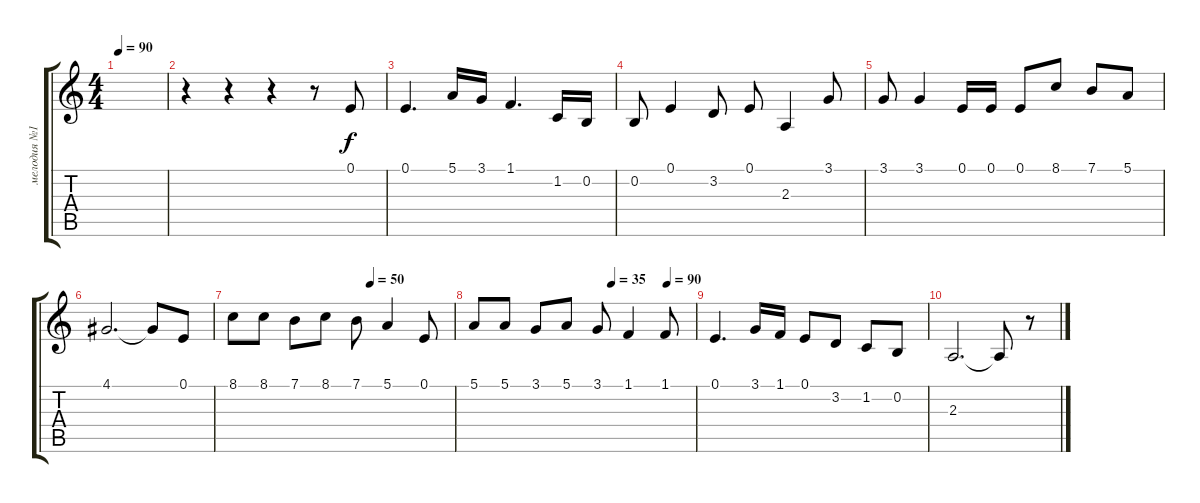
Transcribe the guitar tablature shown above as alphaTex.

\track ("мелодия №1" "мелодия №1") {instrument brightacousticpiano}
\staff {score tabs}
\tuning (E4 B3 G3 D3 A2 E2) {hide}
\ts (4 4)
\tempo 90
\clef g2
\ks c
|
r.4 r.4 r.4 r.8 0.1.8 |
0.1.4{d} 5.1.16 3.1.16 1.1.4{d} 1.2.16 0.2.16 |
0.2.8 0.1.4 3.2.8 0.1.8 2.3.4 3.1.8 |
3.1.8 3.1.4 0.1.16 0.1.16 0.1.8 8.1.8 7.1.8 5.1.8 |
4.1.2{d} 4.1{t}.8 0.1.8 |
\tempo (50 0.625)
8.1.8 8.1.8 7.1.8 8.1.8 7.1.8 5.1.4 0.1.8 |
\tempo (35 0.625)
\tempo (90 0.875)
5.1.8 5.1.8 3.1.8 5.1.8 3.1.8 1.1.4 1.1.8 |
0.1.4{d} 3.1.16 1.1.16 0.1.8 3.2.8 1.2.8 0.2.8 |
2.3.2{d} 2.3{t}.8 r.8
